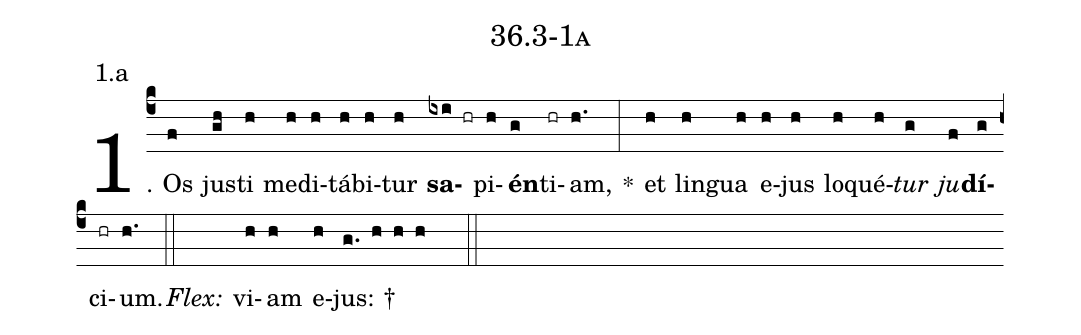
name: 36.3-1a;
annotation: 1.a;
%%
(c4)1. Os(f) jus(gh)ti(h) me(h)di(h)tá(h)bi(h)tur(h) <b>sa</b>(ixi hr)pi(h)<b>én</b>(g)ti(hr)am,(h.) *(:) et(h) lin(h)gua(h) e(h)jus(h) lo(h)qué(h)<i>tur</i>(g) <i>ju</i>(f)<b>dí</b>(g)ci(hr)um.(h.) (::)
<i>Flex:</i>()  vi(h)am(h) e(h)jus: †(g. h h h  ::)

%E(h) u(h) o(g) u(f) a(g) e.(h.) (::)
